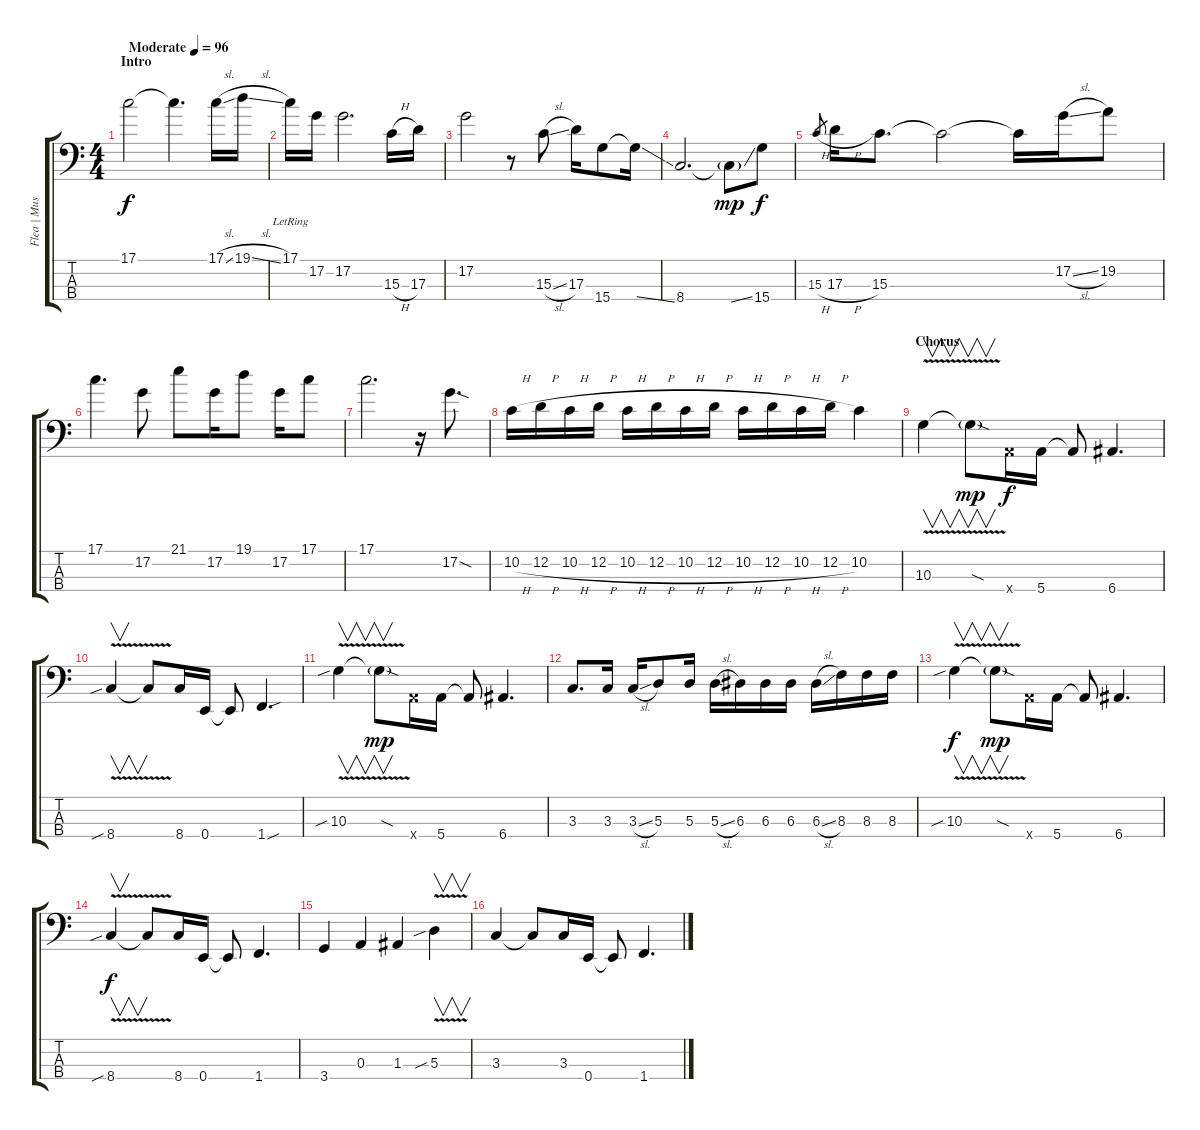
\track ("Flea | Music Man Stingray | Bass" "Flea | Mus") {instrument electricbassfinger}
\staff {score tabs}
\tuning (G2 D2 A1 E1) {hide}
\ts (4 4)
\section ("" "Intro")
\tempo (96 "Moderate")
\clef f4
\ks c
17.1.2{dy f instrument electricbassfinger} 17.1{t}.4{d} 17.1{sl}.16 19.1{sl}.16 |
17.1{lr}.16 17.2{lr}.16 17.2.2{d} 15.3{h}.16 17.3.16 |
17.2.2 r.8 15.3{sl}.8 17.3.16 15.4.8 15.4{ss t}.16 |
8.4.2{d} 8.4{ss g t}.8{dy mp} 15.4.8{dy f} |
15.3{h}.8{gr} 17.3{h}.16 15.3.8{d} 15.3{t}.2 15.3{t}.16 17.2{sl}.16 19.2.8 |
17.1.4{d} 17.2.8 21.1.8 17.2.16 19.1.8 17.2.16 17.1.8 |
17.1.2{d} r.16 17.2{sod}.8{d} |
10.2{h}.16 12.2{h}.16 10.2{h}.16 12.2{h}.16 10.2{h}.16 12.2{h}.16 10.2{h}.16 12.2{h}.16 10.2{h}.16 12.2{h}.16 10.2{h}.16 12.2{h}.16 10.2.4 |
\section ("" "Chorus")
10.3{v}.4{v} 10.3{v sod g t}.8{v dy mp} 5.4{x}.16{dy f} 5.4.16 5.4{t}.8 6.4.4{d} |
8.4{v sib}.4{v} 8.4{t}.8 8.4.16 0.4.16 0.4{t}.8 1.4{sou}.4{d} |
10.3{v sib}.4{v} 10.3{v sod g t}.8{v dy mp} 5.4{x}.16 5.4.16 5.4{t}.8 6.4.4{d} |
3.3.8{d} 3.3.16 3.3{sl}.16 5.3.8 5.3.16 5.3{sl}.16 6.3.16 6.3.16 6.3.16 6.3{sl}.16 8.3.16 8.3.16 8.3.16 |
10.3{v sib}.4{v dy f} 10.3{v sod g t}.8{v dy mp} 5.4{x}.16 5.4.16 5.4{t}.8 6.4.4{d} |
8.4{v sib}.4{v dy f} 8.4{t}.8 8.4.16 0.4.16 0.4{t}.8 1.4.4{d} |
3.4.4 0.3.4 1.3.4 5.3{v sib}.4{v} |
3.3.4 3.3{t}.8 3.3.16 0.4.16 0.4{t}.8 1.4.4{d}
